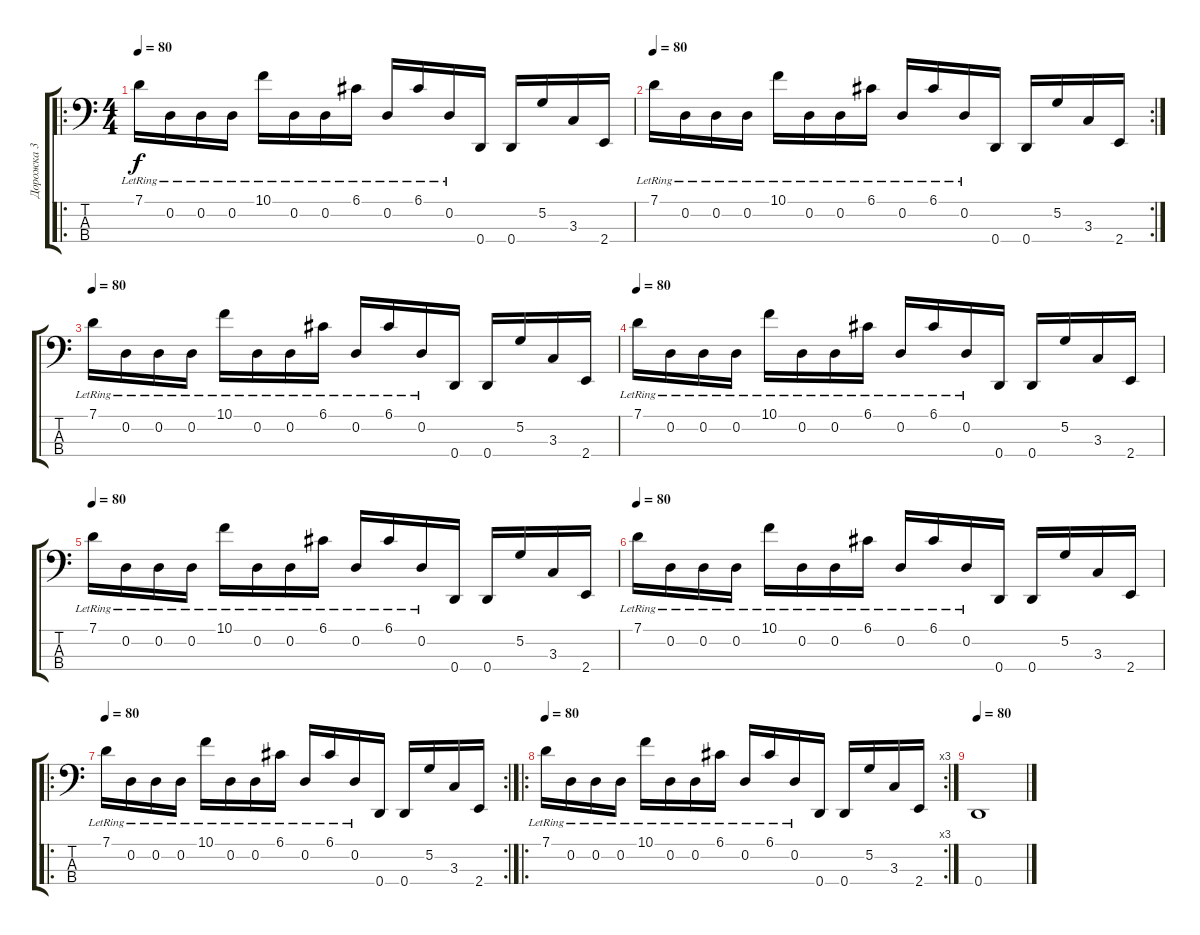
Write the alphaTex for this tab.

\track ("Дорожка 3" "Дорожка 3") {instrument slapbass1}
\staff {score tabs}
\tuning (G2 D2 A1 D1) {hide}
\ro
\ts (4 4)
\tempo 80
\clef f4
\ks c
7.1{lr}.16{dy f} 0.2{lr}.16 0.2{lr}.16 0.2{lr}.16 10.1{lr}.16 0.2{lr}.16 0.2{lr}.16 6.1{lr}.16 0.2{lr}.16 6.1{lr}.16 0.2{lr}.16 0.4.16 0.4.16 5.2.16 3.3.16 2.4.16 |
\rc 2
\tempo 80
7.1{lr}.16 0.2{lr}.16 0.2{lr}.16 0.2{lr}.16 10.1{lr}.16 0.2{lr}.16 0.2{lr}.16 6.1{lr}.16 0.2{lr}.16 6.1{lr}.16 0.2{lr}.16 0.4.16 0.4.16 5.2.16 3.3.16 2.4.16 |
\tempo 80
7.1{lr}.16 0.2{lr}.16 0.2{lr}.16 0.2{lr}.16 10.1{lr}.16 0.2{lr}.16 0.2{lr}.16 6.1{lr}.16 0.2{lr}.16 6.1{lr}.16 0.2{lr}.16 0.4.16 0.4.16 5.2.16 3.3.16 2.4.16 |
\tempo 80
7.1{lr}.16 0.2{lr}.16 0.2{lr}.16 0.2{lr}.16 10.1{lr}.16 0.2{lr}.16 0.2{lr}.16 6.1{lr}.16 0.2{lr}.16 6.1{lr}.16 0.2{lr}.16 0.4.16 0.4.16 5.2.16 3.3.16 2.4.16 |
\tempo 80
7.1{lr}.16 0.2{lr}.16 0.2{lr}.16 0.2{lr}.16 10.1{lr}.16 0.2{lr}.16 0.2{lr}.16 6.1{lr}.16 0.2{lr}.16 6.1{lr}.16 0.2{lr}.16 0.4.16 0.4.16 5.2.16 3.3.16 2.4.16 |
\tempo 80
7.1{lr}.16 0.2{lr}.16 0.2{lr}.16 0.2{lr}.16 10.1{lr}.16 0.2{lr}.16 0.2{lr}.16 6.1{lr}.16 0.2{lr}.16 6.1{lr}.16 0.2{lr}.16 0.4.16 0.4.16 5.2.16 3.3.16 2.4.16 |
\ro
\rc 2
\tempo 80
7.1{lr}.16 0.2{lr}.16 0.2{lr}.16 0.2{lr}.16 10.1{lr}.16 0.2{lr}.16 0.2{lr}.16 6.1{lr}.16 0.2{lr}.16 6.1{lr}.16 0.2{lr}.16 0.4.16 0.4.16 5.2.16 3.3.16 2.4.16 |
\ro
\rc 3
\tempo 80
7.1{lr}.16 0.2{lr}.16 0.2{lr}.16 0.2{lr}.16 10.1{lr}.16 0.2{lr}.16 0.2{lr}.16 6.1{lr}.16 0.2{lr}.16 6.1{lr}.16 0.2{lr}.16 0.4.16 0.4.16 5.2.16 3.3.16 2.4.16 |
\tempo 80
0.4.1
